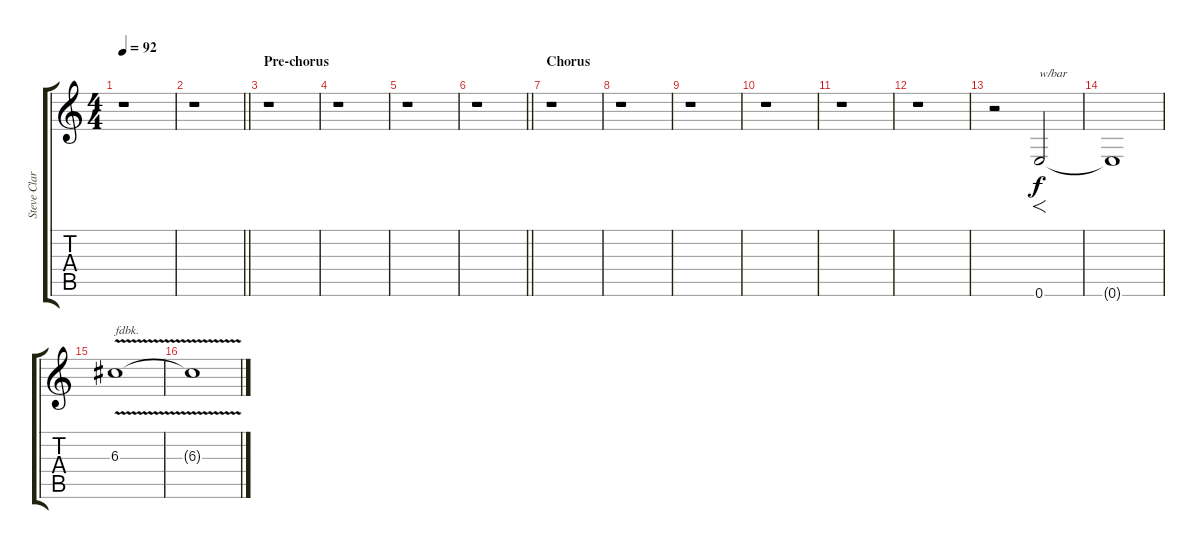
\track ("Steve Clark" "Steve Clar") {instrument distortionguitar}
\staff {score tabs}
\tuning (E4 B3 G3 D3 A2 E2) {hide}
\ts (4 4)
\tempo 92
\clef g2
\ks c
r.1{dy f} |
\barLineRight lightlight
r.1 |
\section ("" "Pre-chorus")
r.1 |
r.1 |
r.1 |
\barLineRight lightlight
r.1 |
\section ("" "Chorus")
r.1 |
r.1 |
r.1 |
r.1 |
r.1 |
r.1 |
r.2 0.6.2{f txt "w/bar"} |
0.6{t}.1 |
6.3{v}.1{txt "fdbk."} |
6.3{t}.1
